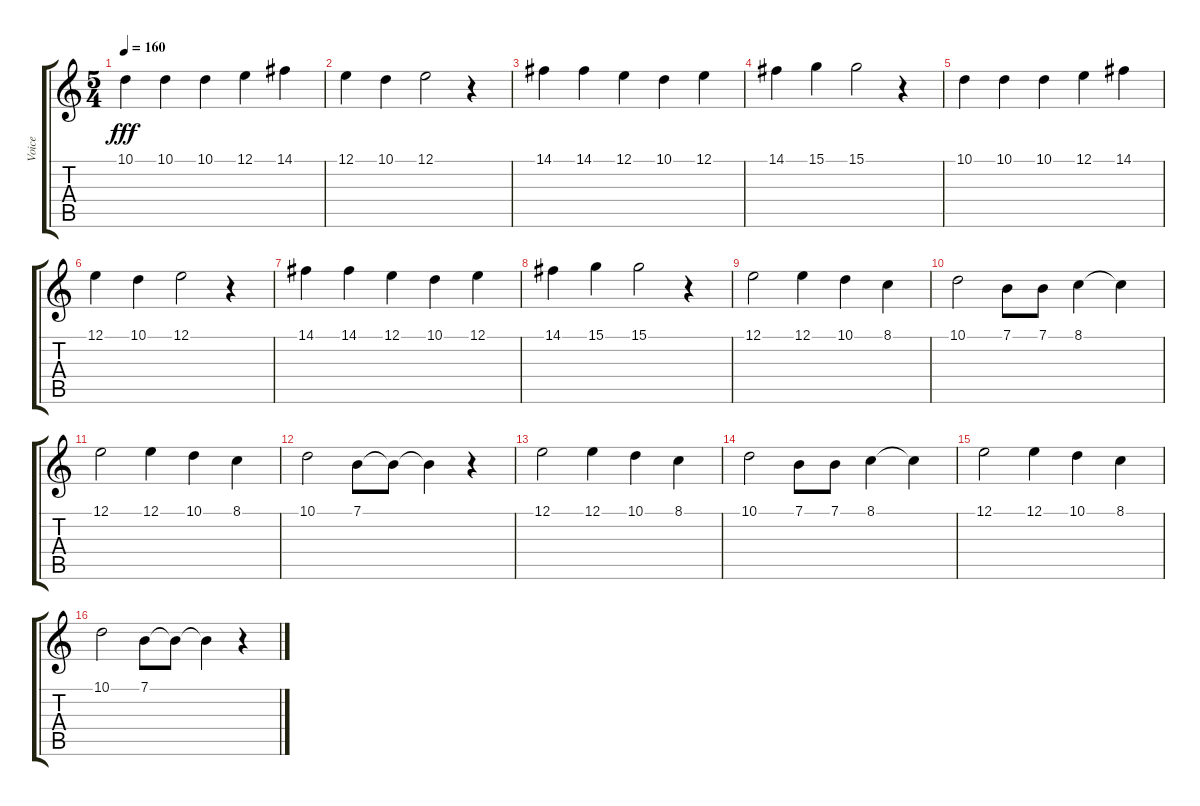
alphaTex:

\track ("Voice" "Voice") {instrument choiraahs}
\staff {score tabs}
\tuning (E4 B3 G3 D3 A2 E2) {hide}
\ts (5 4)
\tempo 160
\clef g2
\ks c
10.1.4{dy fff} 10.1.4 10.1.4 12.1.4 14.1.4 |
12.1.4 10.1.4 12.1.2 r.4 |
14.1.4 14.1.4 12.1.4 10.1.4 12.1.4 |
14.1.4 15.1.4 15.1.2 r.4 |
10.1.4 10.1.4 10.1.4 12.1.4 14.1.4 |
12.1.4 10.1.4 12.1.2 r.4 |
14.1.4 14.1.4 12.1.4 10.1.4 12.1.4 |
14.1.4 15.1.4 15.1.2 r.4 |
12.1.2 12.1.4 10.1.4 8.1.4 |
10.1.2 7.1.8 7.1.8 8.1.4 8.1{t}.4 |
12.1.2 12.1.4 10.1.4 8.1.4 |
10.1.2 7.1.8 7.1{t}.8 7.1{t}.4 r.4 |
12.1.2 12.1.4 10.1.4 8.1.4 |
10.1.2 7.1.8 7.1.8 8.1.4 8.1{t}.4 |
12.1.2 12.1.4 10.1.4 8.1.4 |
10.1.2 7.1.8 7.1{t}.8 7.1{t}.4 r.4
